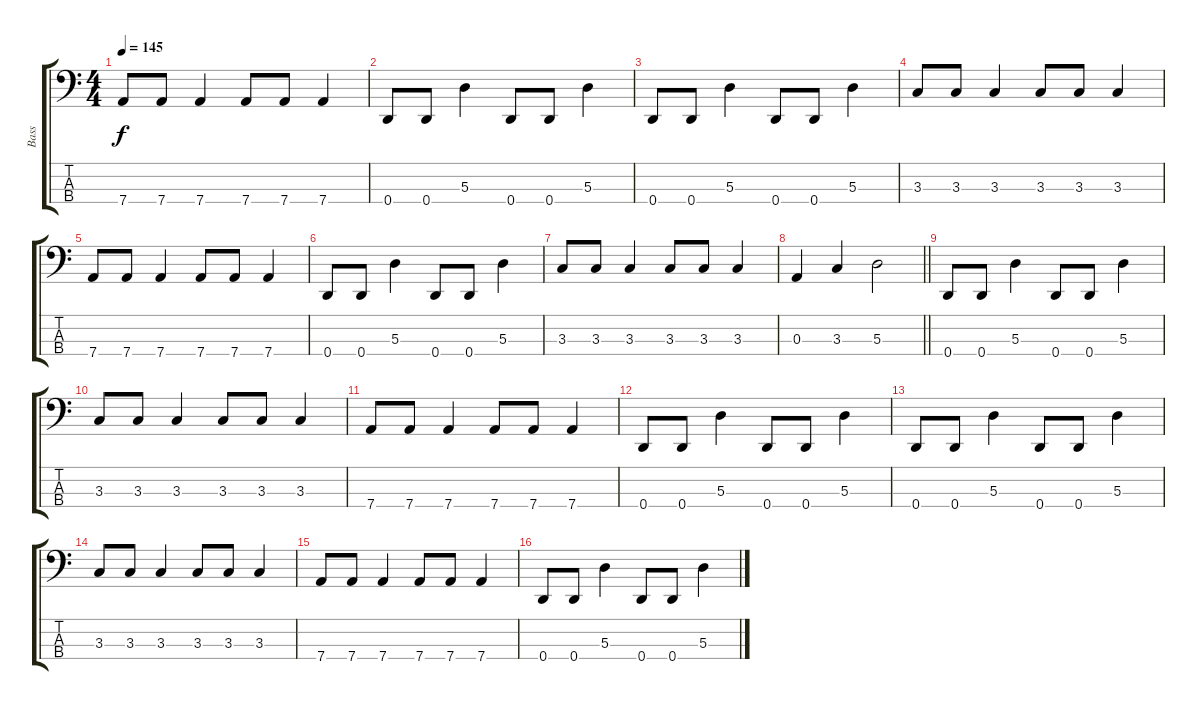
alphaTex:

\track ("Bass" "Bass") {instrument electricbassfinger}
\staff {score tabs}
\tuning (G2 D2 A1 D1) {hide}
\ts (4 4)
\tempo 145
\clef f4
\ks c
7.4.8{dy f} 7.4.8 7.4.4 7.4.8 7.4.8 7.4.4 |
0.4.8 0.4.8 5.3.4 0.4.8 0.4.8 5.3.4 |
0.4.8 0.4.8 5.3.4 0.4.8 0.4.8 5.3.4 |
3.3.8 3.3.8 3.3.4 3.3.8 3.3.8 3.3.4 |
7.4.8 7.4.8 7.4.4 7.4.8 7.4.8 7.4.4 |
0.4.8 0.4.8 5.3.4 0.4.8 0.4.8 5.3.4 |
3.3.8 3.3.8 3.3.4 3.3.8 3.3.8 3.3.4 |
\barLineRight lightlight
0.3.4 3.3.4 5.3.2 |
0.4.8 0.4.8 5.3.4 0.4.8 0.4.8 5.3.4 |
3.3.8 3.3.8 3.3.4 3.3.8 3.3.8 3.3.4 |
7.4.8 7.4.8 7.4.4 7.4.8 7.4.8 7.4.4 |
0.4.8 0.4.8 5.3.4 0.4.8 0.4.8 5.3.4 |
0.4.8 0.4.8 5.3.4 0.4.8 0.4.8 5.3.4 |
3.3.8 3.3.8 3.3.4 3.3.8 3.3.8 3.3.4 |
7.4.8 7.4.8 7.4.4 7.4.8 7.4.8 7.4.4 |
0.4.8 0.4.8 5.3.4 0.4.8 0.4.8 5.3.4
